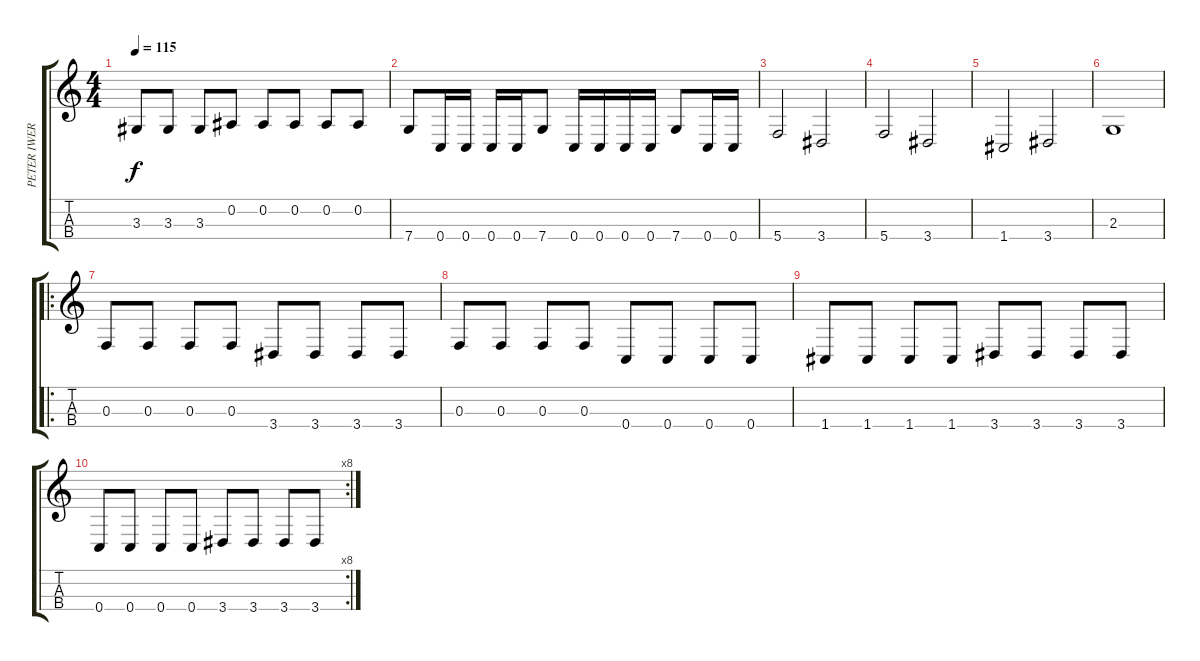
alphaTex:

\track ("PETER IWERS" "PETER IWER") {instrument electricbassfinger}
\staff {score tabs}
\tuning (Eb3 Bb2 F2 C2) {hide}
\ts (4 4)
\tempo 115
\clef g2
\ks c
3.3.8{dy f} 3.3.8 3.3.8 0.2.8 0.2.8 0.2.8 0.2.8 0.2.8 |
7.4.8 0.4.16 0.4.16 0.4.16 0.4.16 7.4.8 0.4.16 0.4.16 0.4.16 0.4.16 7.4.8 0.4.16 0.4.16 |
5.4.2 3.4.2 |
5.4.2 3.4.2 |
1.4.2 3.4.2 |
2.3.1 |
\ro
0.3.8 0.3.8 0.3.8 0.3.8 3.4.8 3.4.8 3.4.8 3.4.8 |
0.3.8 0.3.8 0.3.8 0.3.8 0.4.8 0.4.8 0.4.8 0.4.8 |
1.4.8 1.4.8 1.4.8 1.4.8 3.4.8 3.4.8 3.4.8 3.4.8 |
\rc 8
0.4.8 0.4.8 0.4.8 0.4.8 3.4.8 3.4.8 3.4.8 3.4.8
